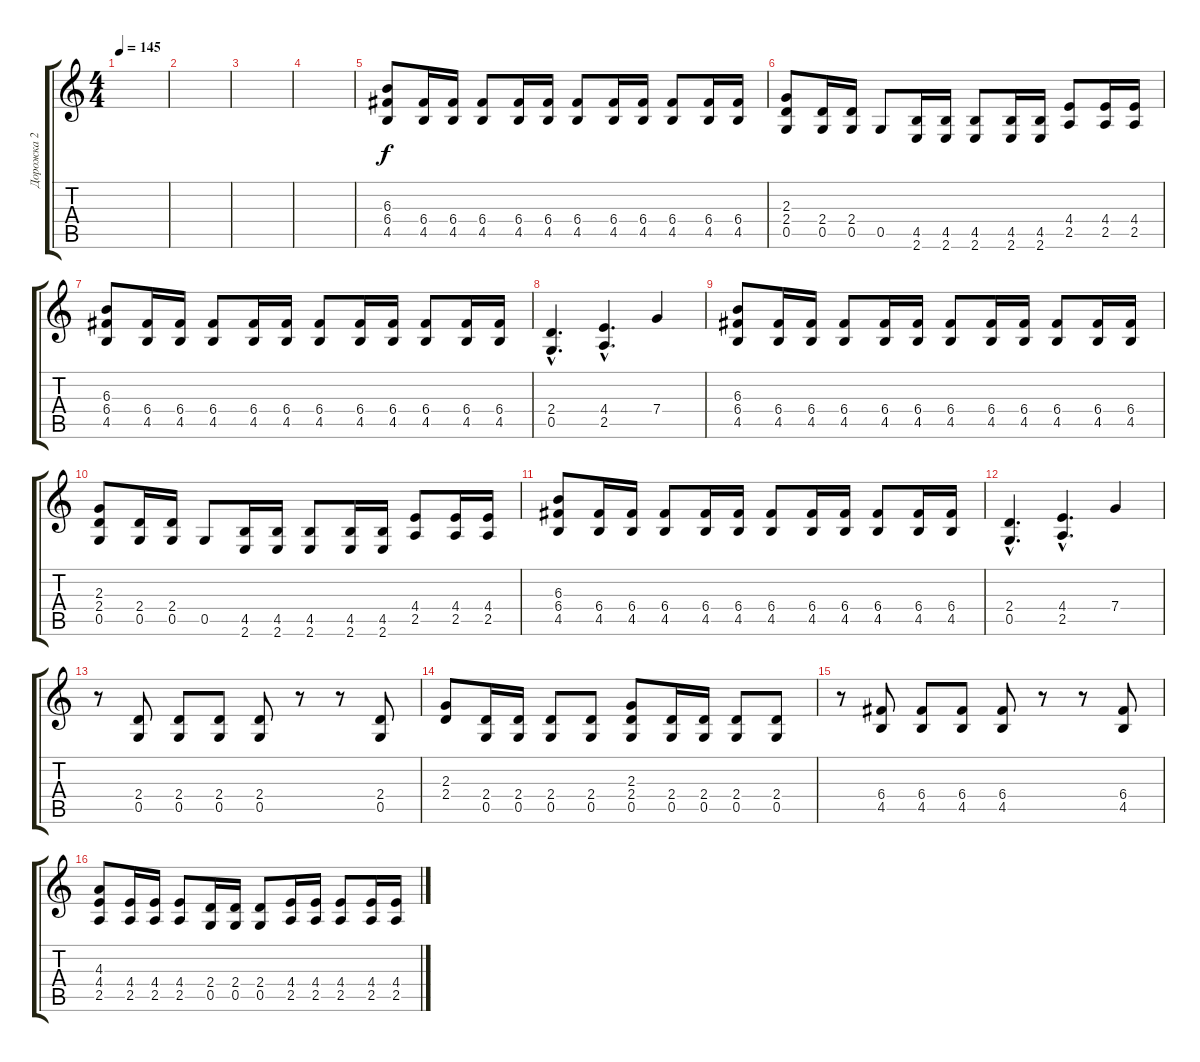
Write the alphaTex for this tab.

\track ("Дорожка 2" "Дорожка 2") {instrument distortionguitar}
\staff {score tabs}
\tuning (D4 A3 F3 C3 G2 D2) {hide}
\ts (4 4)
\tempo 145
\clef g2
\ks c
|
|
|
|
(6.3 6.4 4.5).8 (6.4 4.5).16 (6.4 4.5).16 (6.4 4.5).8 (6.4 4.5).16 (6.4 4.5).16 (6.4 4.5).8 (6.4 4.5).16 (6.4 4.5).16 (6.4 4.5).8 (6.4 4.5).16 (6.4 4.5).16 |
(2.3 2.4 0.5).8 (2.4 0.5).16 (2.4 0.5).16 0.5.8 (4.5 2.6).16 (4.5 2.6).16 (4.5 2.6).8 (4.5 2.6).16 (4.5 2.6).16 (4.4 2.5).8 (4.4 2.5).16 (4.4 2.5).16 |
(6.3 6.4 4.5).8 (6.4 4.5).16 (6.4 4.5).16 (6.4 4.5).8 (6.4 4.5).16 (6.4 4.5).16 (6.4 4.5).8 (6.4 4.5).16 (6.4 4.5).16 (6.4 4.5).8 (6.4 4.5).16 (6.4 4.5).16 |
(2.4{hac} 0.5{hac}).4{d} (4.4{hac} 2.5{hac}).4{d} 7.4.4 |
(6.3 6.4 4.5).8 (6.4 4.5).16 (6.4 4.5).16 (6.4 4.5).8 (6.4 4.5).16 (6.4 4.5).16 (6.4 4.5).8 (6.4 4.5).16 (6.4 4.5).16 (6.4 4.5).8 (6.4 4.5).16 (6.4 4.5).16 |
(2.3 2.4 0.5).8 (2.4 0.5).16 (2.4 0.5).16 0.5.8 (4.5 2.6).16 (4.5 2.6).16 (4.5 2.6).8 (4.5 2.6).16 (4.5 2.6).16 (4.4 2.5).8 (4.4 2.5).16 (4.4 2.5).16 |
(6.3 6.4 4.5).8 (6.4 4.5).16 (6.4 4.5).16 (6.4 4.5).8 (6.4 4.5).16 (6.4 4.5).16 (6.4 4.5).8 (6.4 4.5).16 (6.4 4.5).16 (6.4 4.5).8 (6.4 4.5).16 (6.4 4.5).16 |
(2.4{hac} 0.5{hac}).4{d} (4.4{hac} 2.5{hac}).4{d} 7.4.4 |
r.8 (2.4 0.5).8 (2.4 0.5).8 (2.4 0.5).8 (2.4 0.5).8 r.8 r.8 (2.4 0.5).8 |
(2.3 2.4).8 (2.4 0.5).16 (2.4 0.5).16 (2.4 0.5).8 (2.4 0.5).8 (2.3 2.4 0.5).8 (2.4 0.5).16 (2.4 0.5).16 (2.4 0.5).8 (2.4 0.5).8 |
r.8 (6.4 4.5).8 (6.4 4.5).8 (6.4 4.5).8 (6.4 4.5).8 r.8 r.8 (6.4 4.5).8 |
(4.3 4.4 2.5).8 (4.4 2.5).16 (4.4 2.5).16 (4.4 2.5).8 (2.4 0.5).16 (2.4 0.5).16 (2.4 0.5).8 (4.4 2.5).16 (4.4 2.5).16 (4.4 2.5).8 (4.4 2.5).16 (4.4 2.5).16
